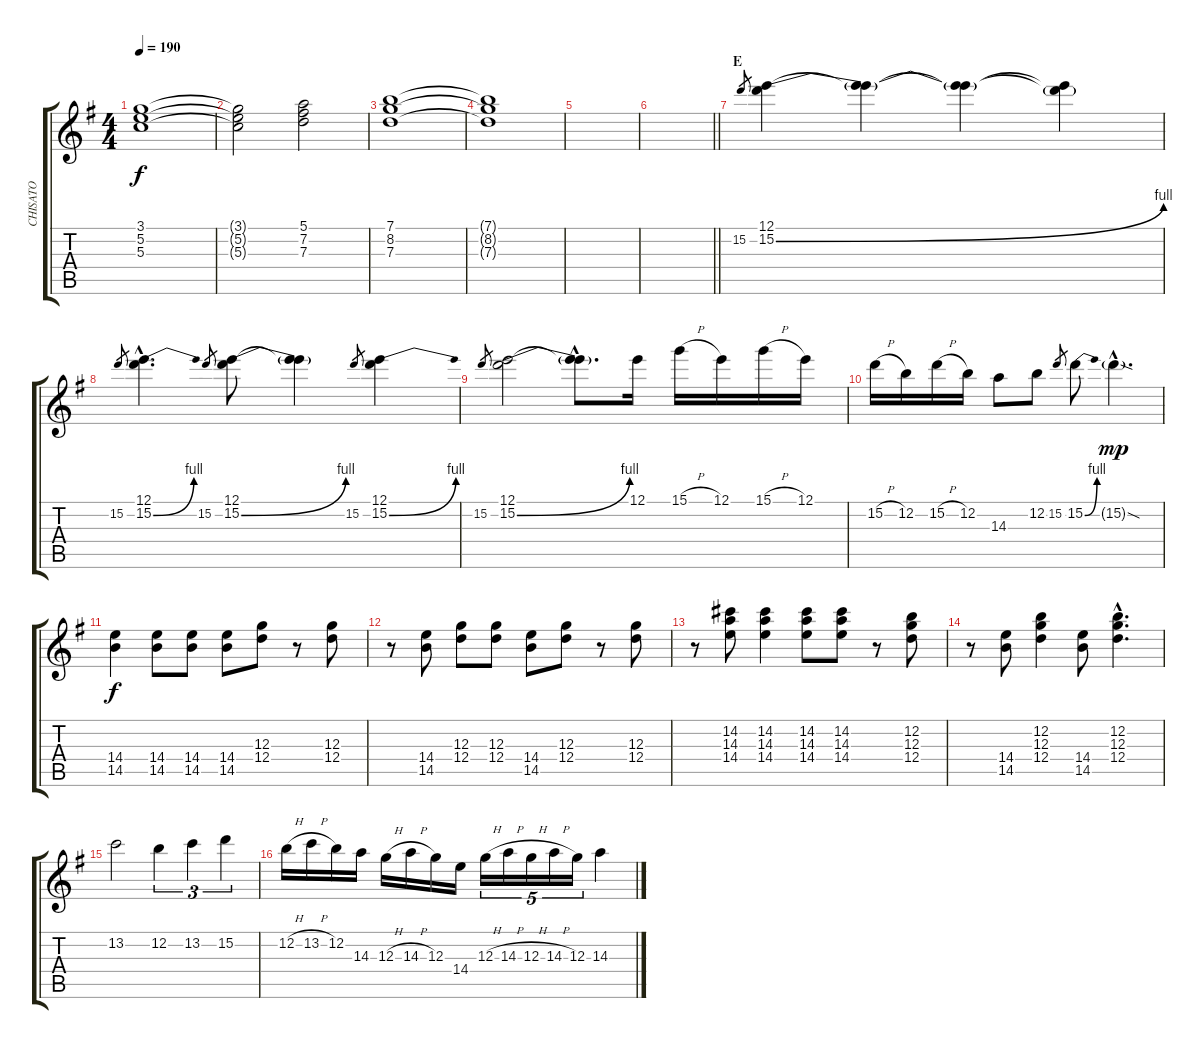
\track ("CHISATO" "CHISATO") {instrument distortionguitar}
\staff {score tabs}
\tuning (E4 B3 G3 D3 A2 E2) {hide}
\ts (4 4)
\tempo 190
\clef g2
\ks g
(3.1 5.2 5.3).1{dy f} |
(3.1{t} 5.2{t} 5.3{t}).2 (5.1 7.2 7.3).2 |
(7.1 8.2 7.3).1 |
(7.1{t} 8.2{t} 7.3{t}).1 |
|
\barLineRight lightlight
|
\section ("" "E")
15.2.8{gr} (12.1 15.2{be (bend 0 0 60 4)}).4 (12.1{t} 15.2{t}).4 (12.1{t} 15.2{t}).4 (12.1{t} 15.2{t}).4 |
15.2.8{gr} (12.1{hac} 15.2{be (bend 0 0 60 4) hac}).4{d} 15.2.8{gr} (12.1 15.2{be (bend 0 0 60 4)}).8 (12.1{t} 15.2{t}).4 15.2.8{gr} (12.1 15.2{be (bend 0 0 60 4)}).4 |
15.2.8{gr} (12.1 15.2{be (bend 0 0 60 4)}).2 (12.1{hac t} 15.2{hac t}).8{d} 12.1.16 15.1{h}.16 12.1.16 15.1{h}.16 12.1.16 |
15.2{h}.16 12.2.16 15.2{h}.16 12.2.16 14.3.8 12.2.8 15.2.8{gr} 15.2{be (bend 0 0 60 4)}.8 15.2{sod g hac}.4{d dy mp} |
(14.4 14.5).4{dy f} (14.4 14.5).8 (14.4 14.5).8 (14.4 14.5).8 (12.3 12.4).8 r.8 (12.3 12.4).8 |
r.8 (14.4 14.5).8 (12.3 12.4).8 (12.3 12.4).8 (14.4 14.5).8 (12.3 12.4).8 r.8 (12.3 12.4).8 |
r.8 (14.2 14.3 14.4).8 (14.2 14.3 14.4).4 (14.2 14.3 14.4).8 (14.2 14.3 14.4).8 r.8 (12.2 12.3 12.4).8 |
r.8 (14.4 14.5).8 (12.2 12.3 12.4).4 (14.4 14.5).8 (12.2{hac} 12.3{hac} 12.4{hac}).4{d} |
13.2.2 12.2.4{tu (3 2)} 13.2.4{tu (3 2)} 15.2.4{tu (3 2)} |
12.2{h}.16 13.2{h}.16 12.2.16 14.3.16 12.3{h}.16 14.3{h}.16 12.3.16 14.4.16 12.3{h}.16{tu (5 4)} 14.3{h}.16{tu (5 4)} 12.3{h}.16{tu (5 4)} 14.3{h}.16{tu (5 4)} 12.3.16{tu (5 4)} 14.3.4
